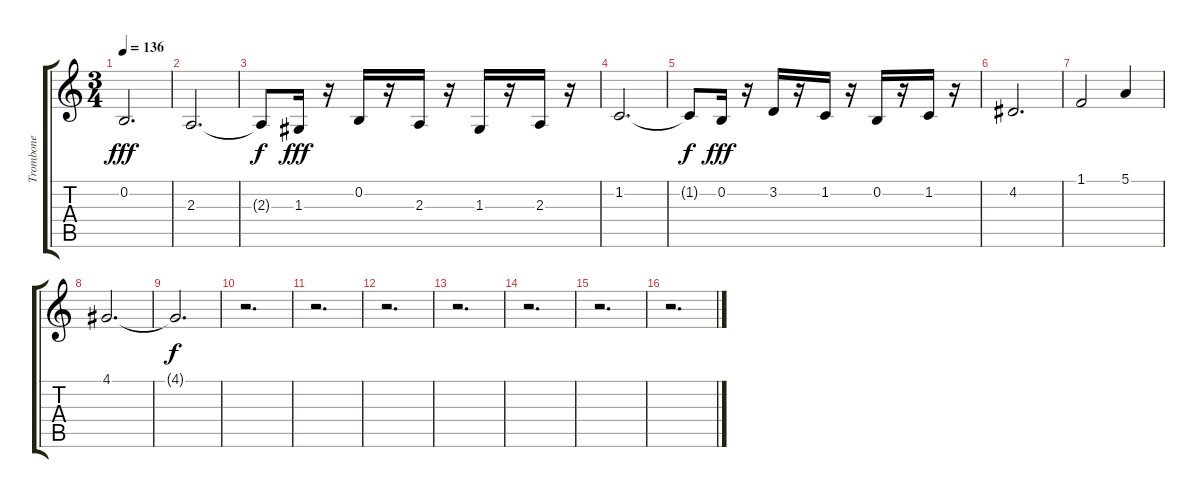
\track ("Trombone" "Trombone") {instrument trombone}
\staff {score tabs}
\tuning (E4 B3 G3 D3 A2 E2) {hide}
\ts (3 4)
\tempo 136
\clef g2
\ks c
0.2.2{d dy fff} |
2.3.2{d} |
2.3{t}.8{dy f} 1.3.16{dy fff} r.16 0.2.16 r.16 2.3.16 r.16 1.3.16 r.16 2.3.16 r.16 |
1.2.2{d} |
1.2{t}.8{dy f} 0.2.16{dy fff} r.16 3.2.16 r.16 1.2.16 r.16 0.2.16 r.16 1.2.16 r.16 |
4.2.2{d} |
1.1.2 5.1.4 |
4.1.2{d} |
4.1{t}.2{d dy f} |
r.2{d} |
r.2{d} |
r.2{d} |
r.2{d} |
r.2{d} |
r.2{d} |
r.2{d}
